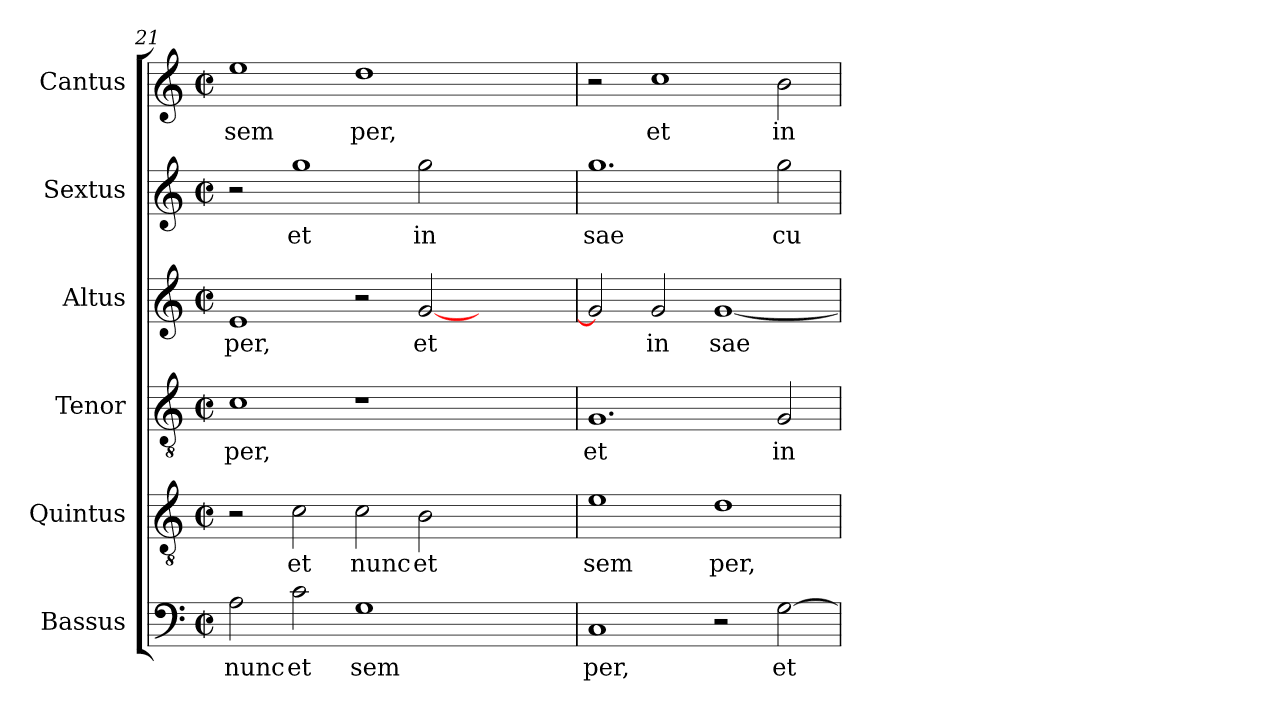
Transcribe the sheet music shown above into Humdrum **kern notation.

**kern	**text	**kern	**text	**kern	**text	**kern	**text	**kern	**text	**kern	**text
*part6	*part6	*part5	*part5	*part4	*part4	*part3	*part3	*part2	*part2	*part1	*part1
*staff6	*staff6	*staff5	*staff5	*staff4	*staff4	*staff3	*staff3	*staff2	*staff2	*staff1	*staff1
*I"Bassus	*	*I"Quintus	*	*I"Tenor	*	*I"Altus	*	*I"Sextus	*	*I"Cantus	*
*clefF4	*	*clefGv2	*	*clefGv2	*	*clefG2	*	*clefG2	*	*clefG2	*
*M2/2	*	*M2/2	*	*M2/2	*	*M2/2	*	*M2/2	*	*M2/2	*
*met(c|)	*	*met(c|)	*	*met(c|)	*	*met(c|)	*	*met(c|)	*	*met(c|)	*
=21	=21	=21	=21	=21	=21	=21	=21	=21	=21	=21	=21
!	!LO:LY:b:cj	!	!	!	!LO:LY:b:cj	!	!LO:LY:b:cj	!	!	!	!LO:LY:b:cj
2A\	nunc	2r	.	1c	-per,	1e	per,	2r	.	1ee	sem
!	!LO:LY:b:cj	!	!LO:LY:b:cj	!	!	!	!	!	!LO:LY:b:cj	!	!
2c\	et	2c\	et	.	.	.	.	1gg	et	.	.
!	!LO:LY:b:cj	!	!LO:LY:b:cj	!LO:N:vis=1	!	!	!	!	!	!	!LO:LY:b:cj
1G	sem	2c\	nunc	0r	.	2r	.	.	.	1dd	per,
!	!	!	!LO:LY:b:cj	!	!	!	!LO:LY:b:cj	!	!LO:LY:b:cj	!	!
.	.	2B\	et	.	.	[<2g/	et	2gg\	in	.	.
1ryy	.	1ryy	.	.	.	1ryy	.	1ryy	.	1ryy	.
=22	=22	=22	=22	=22	=22	=22	=22	=22	=22	=22	=22
!	!LO:LY:b:cj	!	!LO:LY:b:cj	!	!LO:LY:b:cj	!	!	!	!LO:LY:b:cj	!	!
1C	per,	1e	sem	1.G	et	2g/]	.	1.gg	sae	2r	.
!	!	!	!	!	!	!	!LO:LY:b:cj	!	!	!	!LO:LY:b:cj
.	.	.	.	.	.	2g/	in	.	.	1cc	et
!	!	!	!LO:LY:b:cj	!	!	!	!LO:LY:b:cj	!	!	!	!
2r	.	1d	per,	.	.	[<1g	sae	.	.	.	.
!	!LO:LY:b:cj	!	!	!	!LO:LY:b:cj	!	!	!	!LO:LY:b:cj	!	!LO:LY:b:cj
[>2G\	et	.	.	2G/	in	.	.	2gg\	cu	2b\	in
=	=	=	=	=	=	=	=	=	=	=	=
*-	*-	*-	*-	*-	*-	*-	*-	*-	*-	*-	*-
